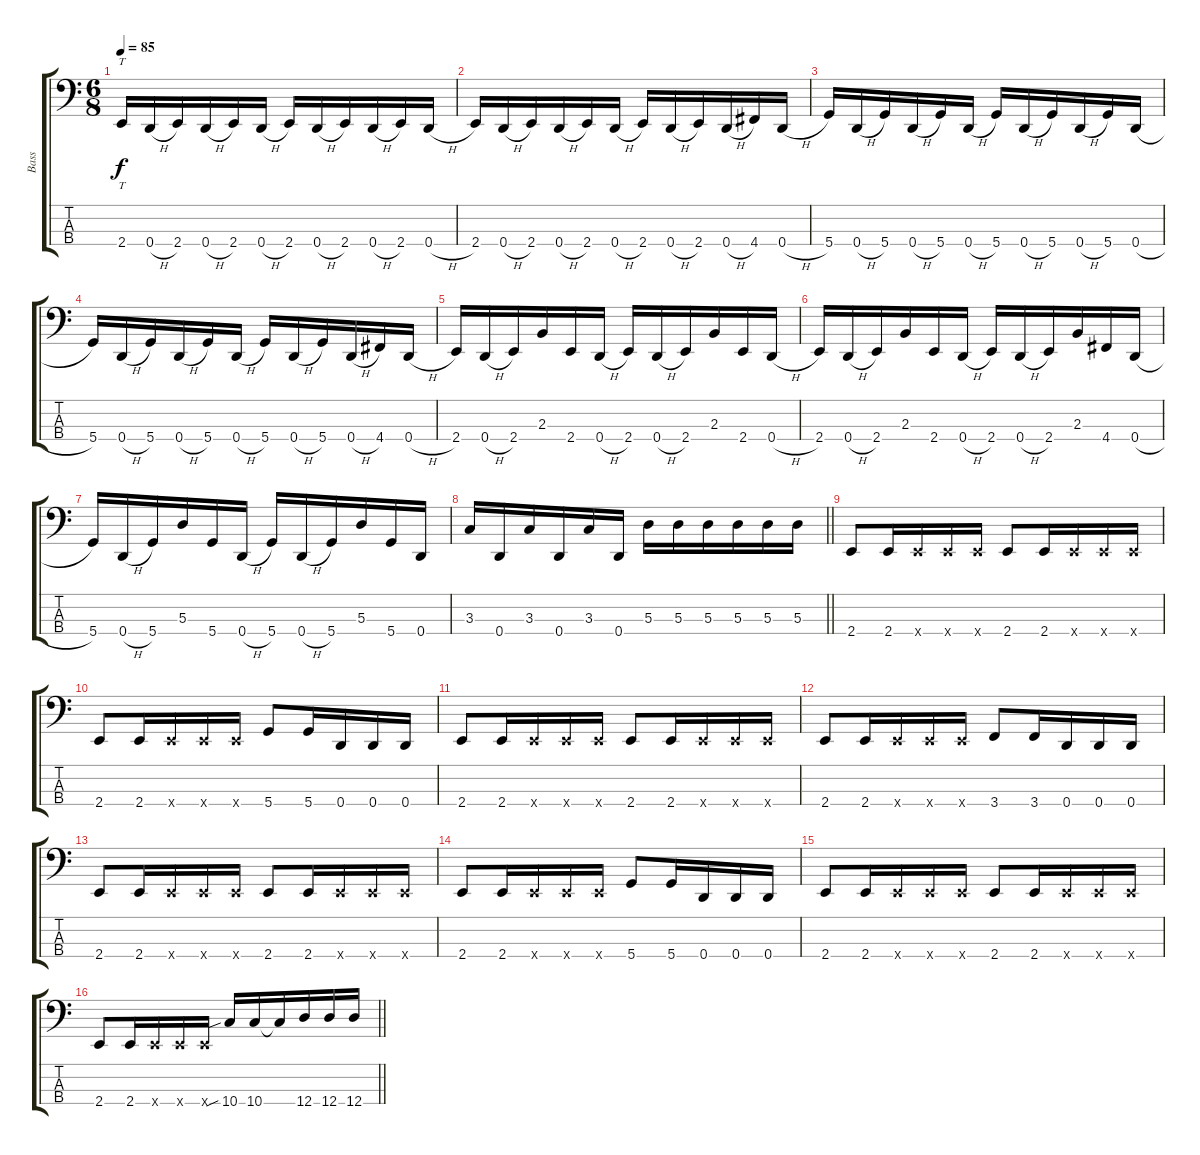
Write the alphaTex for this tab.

\track ("Bass" "Bass") {instrument electricbassfinger}
\staff {score tabs}
\tuning (G2 D2 A1 D1) {hide}
\ts (6 8)
\section ("" "")
\tempo 85
\clef f4
\ks c
2.4.16{tt dy f} 0.4{h}.16 2.4.16 0.4{h}.16 2.4.16 0.4{h}.16 2.4.16 0.4{h}.16 2.4.16 0.4{h}.16 2.4.16 0.4{h}.16 |
2.4.16 0.4{h}.16 2.4.16 0.4{h}.16 2.4.16 0.4{h}.16 2.4.16 0.4{h}.16 2.4.16 0.4{h}.16 4.4.16 0.4{h}.16 |
5.4.16 0.4{h}.16 5.4.16 0.4{h}.16 5.4.16 0.4{h}.16 5.4.16 0.4{h}.16 5.4.16 0.4{h}.16 5.4.16 0.4{h}.16 |
5.4.16 0.4{h}.16 5.4.16 0.4{h}.16 5.4.16 0.4{h}.16 5.4.16 0.4{h}.16 5.4.16 0.4{h}.16 4.4.16 0.4{h}.16 |
2.4.16 0.4{h}.16 2.4.16 2.3.16 2.4.16 0.4{h}.16 2.4.16 0.4{h}.16 2.4.16 2.3.16 2.4.16 0.4{h}.16 |
2.4.16 0.4{h}.16 2.4.16 2.3.16 2.4.16 0.4{h}.16 2.4.16 0.4{h}.16 2.4.16 2.3.16 4.4.16 0.4{h}.16 |
5.4.16 0.4{h}.16 5.4.16 5.3.16 5.4.16 0.4{h}.16 5.4.16 0.4{h}.16 5.4.16 5.3.16 5.4.16 0.4.16 |
\barLineRight lightlight
3.3.16 0.4.16 3.3.16 0.4.16 3.3.16 0.4.16 5.3.16 5.3.16 5.3.16 5.3.16 5.3.16 5.3.16 |
\section ("" "")
2.4.8 2.4.16 2.4{x}.16 2.4{x}.16 2.4{x}.16 2.4.8 2.4.16 2.4{x}.16 2.4{x}.16 2.4{x}.16 |
2.4.8 2.4.16 2.4{x}.16 2.4{x}.16 2.4{x}.16 5.4.8 5.4.16 0.4.16 0.4.16 0.4.16 |
2.4.8 2.4.16 2.4{x}.16 2.4{x}.16 2.4{x}.16 2.4.8 2.4.16 2.4{x}.16 2.4{x}.16 2.4{x}.16 |
2.4.8 2.4.16 2.4{x}.16 2.4{x}.16 2.4{x}.16 3.4.8 3.4.16 0.4.16 0.4.16 0.4.16 |
2.4.8 2.4.16 2.4{x}.16 2.4{x}.16 2.4{x}.16 2.4.8 2.4.16 2.4{x}.16 2.4{x}.16 2.4{x}.16 |
2.4.8 2.4.16 2.4{x}.16 2.4{x}.16 2.4{x}.16 5.4.8 5.4.16 0.4.16 0.4.16 0.4.16 |
2.4.8 2.4.16 2.4{x}.16 2.4{x}.16 2.4{x}.16 2.4.8 2.4.16 2.4{x}.16 2.4{x}.16 2.4{x}.16 |
\barLineRight lightlight
2.4.8 2.4.16 2.4{x}.16 2.4{x}.16 2.4{x}.16 10.4{sib}.16 10.4.16 10.4{t}.16 12.4.16 12.4.16 12.4.16
